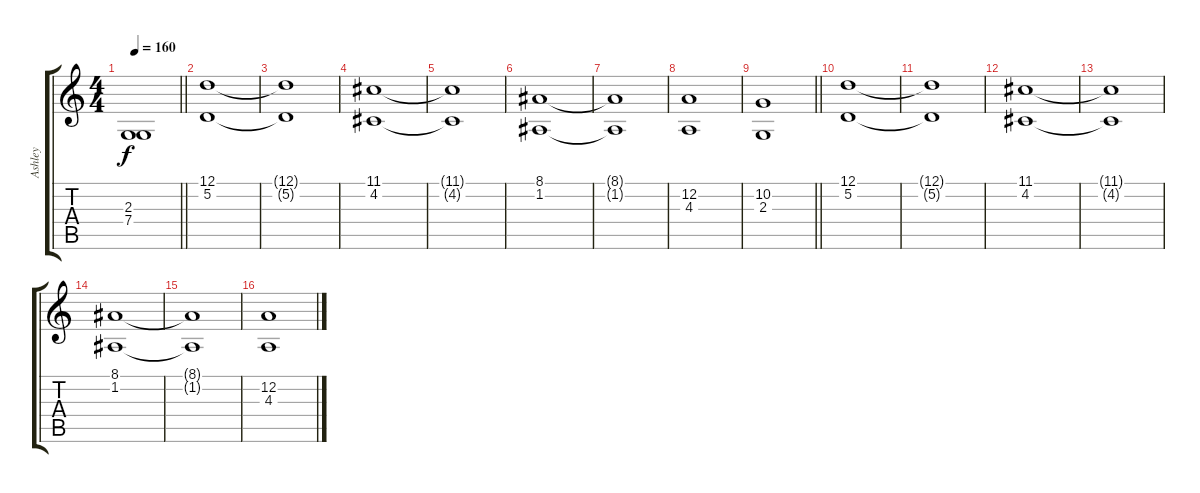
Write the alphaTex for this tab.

\track ("Ashley" "Ashley") {instrument stringensemble1}
\staff {score tabs}
\tuning (D4 A3 F3 C3 G2 D2) {hide}
\ts (4 4)
\tempo 160
\clef g2
\barLineRight lightlight
\ks c
(2.3 7.4).1{dy f} |
(12.1 5.2).1 |
(12.1{t} 5.2{t}).1 |
(11.1 4.2).1 |
(11.1{t} 4.2{t}).1 |
(8.1 1.2).1 |
(8.1{t} 1.2{t}).1 |
(12.2 4.3).1 |
\barLineRight lightlight
(10.2 2.3).1 |
(12.1 5.2).1 |
(12.1{t} 5.2{t}).1 |
(11.1 4.2).1 |
(11.1{t} 4.2{t}).1 |
(8.1 1.2).1 |
(8.1{t} 1.2{t}).1 |
(12.2 4.3).1
